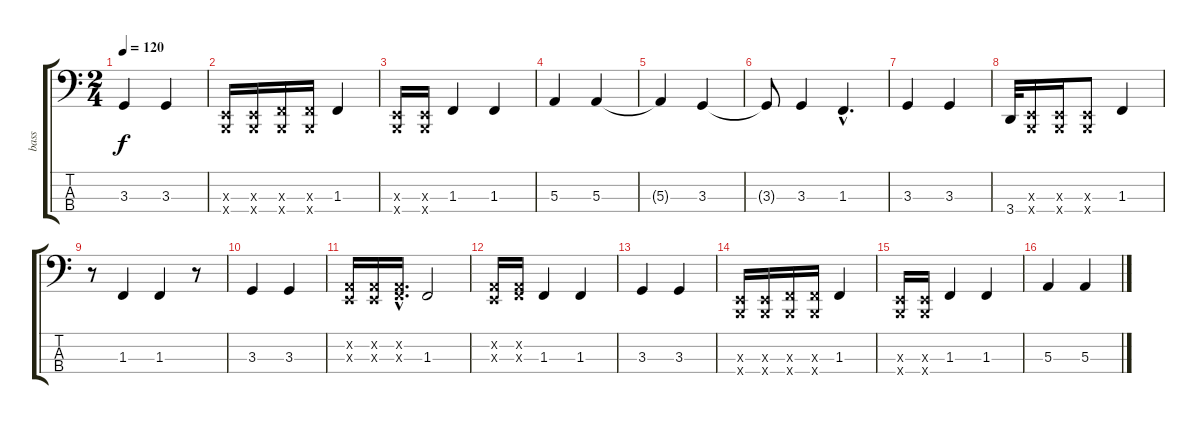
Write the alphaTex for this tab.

\track ("bass" "bass") {instrument slapbass2}
\staff {score tabs}
\tuning (D2 A1 E1 B0) {hide}
\ts (2 4)
\tempo 120
\clef f4
\ks c
3.3.4{dy f} 3.3.4 |
(0.3{x} 0.4{x}).16 (0.3{x} 0.4{x}).16 (1.3{x} 0.4{x}).16 (1.3{x} 0.4{x}).16 1.3.4 |
(0.3{x} 0.4{x}).16 (0.3{x} 0.4{x}).16 1.3.4 1.3.4 |
5.3.4 5.3.4 |
5.3{t}.4 3.3.4 |
3.3{t}.8 3.3.4 1.3{hac}.4{d} |
3.3.4 3.3.4 |
3.4.32 (0.3{x} 0.4{x}).16 (0.3{x} 0.4{x}).16 (0.3{x} 0.4{x}).8 1.3.4 |
r.8 1.3.4 1.3.4 r.8 |
3.3.4 3.3.4 |
(0.2{x} 0.3{x}).16 (0.2{x} 0.3{x}).16 (0.2{hac x} 1.3{hac x}).16{d} 1.3.2 |
(0.2{x} 0.3{x}).16 (0.2{x} 1.3{x}).16 1.3.4 1.3.4 |
3.3.4 3.3.4 |
(0.3{x} 0.4{x}).16 (0.3{x} 0.4{x}).16 (1.3{x} 0.4{x}).16 (1.3{x} 0.4{x}).16 1.3.4 |
(0.3{x} 0.4{x}).16 (0.3{x} 0.4{x}).16 1.3.4 1.3.4 |
5.3.4 5.3.4
